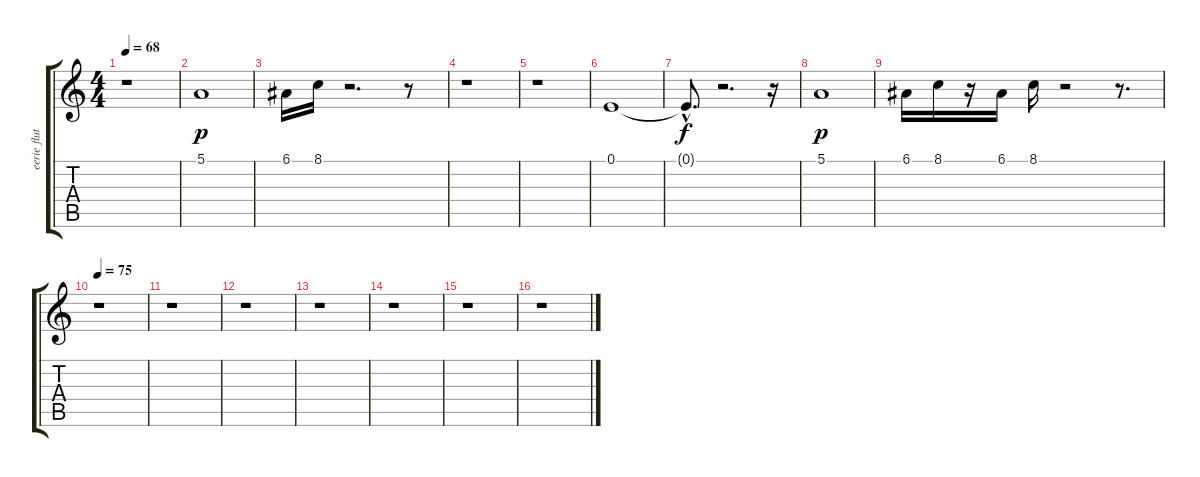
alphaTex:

\track ("eerie flute sound" "eerie flut") {instrument flute}
\staff {score tabs}
\tuning (E4 B3 G3 D3 A2 E2) {hide}
\ts (4 4)
\tempo 68
\clef g2
\ks c
r.1{dy p instrument flute} |
5.1.1{volume 2} |
6.1.16{volume 12} 8.1.16 r.2{d} r.8 |
r.1 |
r.1 |
0.1.1{volume 2} |
0.1{hac t}.8{d dy f} r.2{d} r.16 |
5.1.1{dy p volume 2} |
6.1.16{volume 12} 8.1.16 r.16 6.1.16 8.1.16 r.2 r.8{d} |
\tempo 75
r.1 |
r.1 |
r.1 |
r.1 |
r.1 |
r.1 |
r.1
